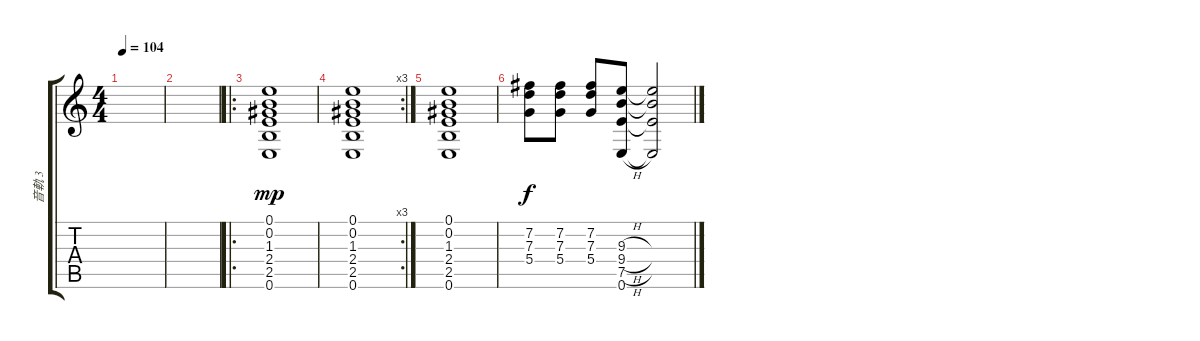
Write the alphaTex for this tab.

\track ("音軌 3" "音軌 3") {instrument distortionguitar}
\staff {score tabs}
\tuning (E4 B3 G3 D3 A2 E2) {hide}
\ts (4 4)
\tempo 104
\clef g2
\ks c
|
|
\ro
(0.1 0.2 1.3 2.4 2.5 0.6).1{dy mp} |
\rc 3
(0.1 0.2 1.3 2.4 2.5 0.6).1 |
(0.1 0.2 1.3 2.4 2.5 0.6).1 |
(7.2 7.3 5.4).8{dy f} (7.2 7.3 5.4).8 (7.2 7.3 5.4).8 (9.3{h} 9.4{h} 7.5{h} 0.6{h}).8 (9.3{t} 9.4{t} 7.5{t} 0.6{t}).2
